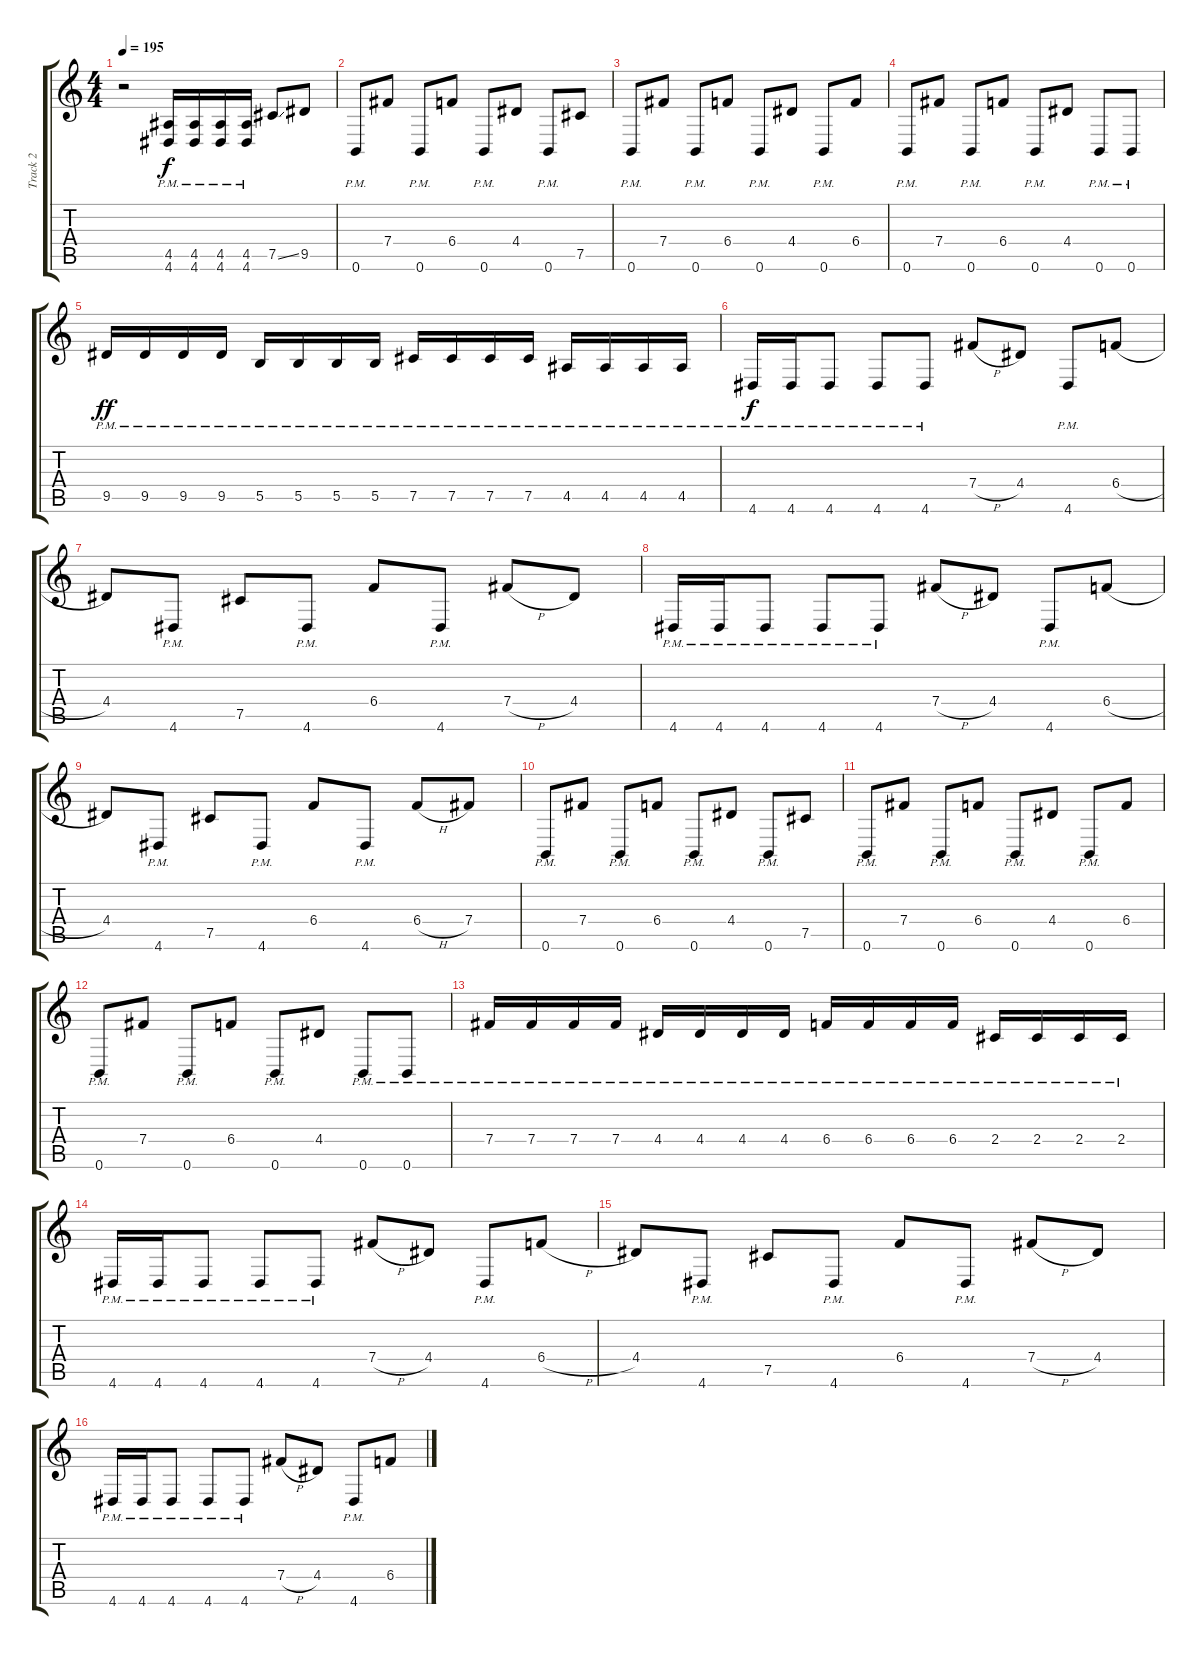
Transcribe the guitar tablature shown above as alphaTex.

\track ("Track 2" "Track 2") {instrument distortionguitar}
\staff {score tabs}
\tuning (Db4 Ab3 E3 B2 Gb2 B1) {hide}
\ts (4 4)
\tempo 195
\clef g2
\ks c
r.2{dy f} (4.5{pm} 4.6{pm}).16 (4.5{pm} 4.6{pm}).16 (4.5{pm} 4.6{pm}).16 (4.5{pm} 4.6{pm}).16 7.5{ss}.8 9.5.8 |
0.6{pm}.8 7.4.8 0.6{pm}.8 6.4.8 0.6{pm}.8 4.4.8 0.6{pm}.8 7.5.8 |
0.6{pm}.8 7.4.8 0.6{pm}.8 6.4.8 0.6{pm}.8 4.4.8 0.6{pm}.8 6.4.8 |
0.6{pm}.8 7.4.8 0.6{pm}.8 6.4.8 0.6{pm}.8 4.4.8 0.6{pm}.8 0.6{pm}.8 |
9.5{pm}.16{dy ff} 9.5{pm}.16 9.5{pm}.16 9.5{pm}.16 5.5{pm}.16 5.5{pm}.16 5.5{pm}.16 5.5{pm}.16 7.5{pm}.16 7.5{pm}.16 7.5{pm}.16 7.5{pm}.16 4.5{pm}.16 4.5{pm}.16 4.5{pm}.16 4.5{pm}.16 |
4.6{pm}.16{dy f} 4.6{pm}.16 4.6{pm}.8 4.6{pm}.8 4.6{pm}.8 7.4{h}.8 4.4.8 4.6{pm}.8 6.4{h}.8 |
4.4.8 4.6{pm}.8 7.5.8 4.6{pm}.8 6.4.8 4.6{pm}.8 7.4{h}.8 4.4.8 |
4.6{pm}.16 4.6{pm}.16 4.6{pm}.8 4.6{pm}.8 4.6{pm}.8 7.4{h}.8 4.4.8 4.6{pm}.8 6.4{h}.8 |
4.4.8 4.6{pm}.8 7.5.8 4.6{pm}.8 6.4.8 4.6{pm}.8 6.4{h}.8 7.4.8 |
0.6{pm}.8 7.4.8 0.6{pm}.8 6.4.8 0.6{pm}.8 4.4.8 0.6{pm}.8 7.5.8 |
0.6{pm}.8 7.4.8 0.6{pm}.8 6.4.8 0.6{pm}.8 4.4.8 0.6{pm}.8 6.4.8 |
0.6{pm}.8 7.4.8 0.6{pm}.8 6.4.8 0.6{pm}.8 4.4.8 0.6{pm}.8 0.6{pm}.8 |
7.4{pm}.16 7.4{pm}.16 7.4{pm}.16 7.4{pm}.16 4.4{pm}.16 4.4{pm}.16 4.4{pm}.16 4.4{pm}.16 6.4{pm}.16 6.4{pm}.16 6.4{pm}.16 6.4{pm}.16 2.4{pm}.16 2.4{pm}.16 2.4{pm}.16 2.4{pm}.16 |
4.6{pm}.16 4.6{pm}.16 4.6{pm}.8 4.6{pm}.8 4.6{pm}.8 7.4{h}.8 4.4.8 4.6{pm}.8 6.4{h}.8 |
4.4.8 4.6{pm}.8 7.5.8 4.6{pm}.8 6.4.8 4.6{pm}.8 7.4{h}.8 4.4.8 |
4.6{pm}.16 4.6{pm}.16 4.6{pm}.8 4.6{pm}.8 4.6{pm}.8 7.4{h}.8 4.4.8 4.6{pm}.8 6.4{h}.8
